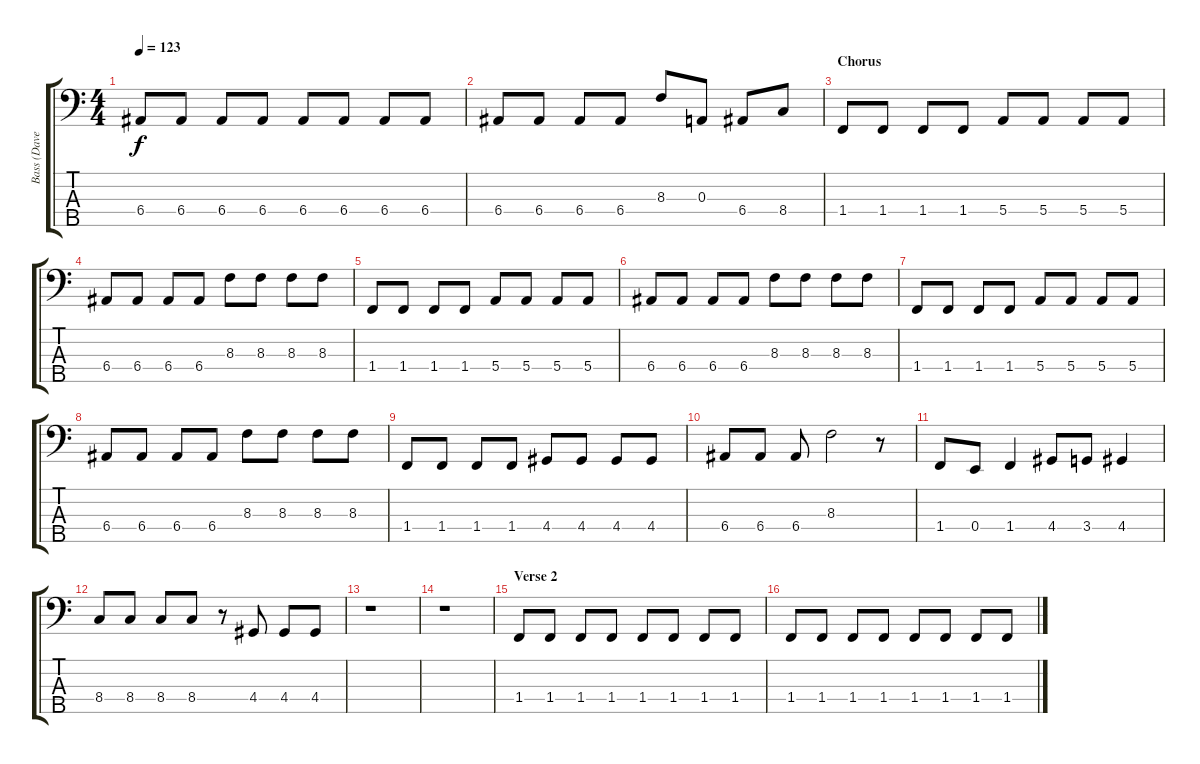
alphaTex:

\track ("Bass (Dave)" "Bass (Dave") {instrument electricbassfinger}
\staff {score tabs}
\tuning (G2 D2 A1 E1 B0) {hide}
\ts (4 4)
\tempo 123
\clef f4
\ks c
6.4.8{dy f} 6.4.8 6.4.8 6.4.8 6.4.8 6.4.8 6.4.8 6.4.8 |
6.4.8 6.4.8 6.4.8 6.4.8 8.3.8 0.3.8 6.4.8 8.4.8 |
\section ("" "Chorus")
1.4.8 1.4.8 1.4.8 1.4.8 5.4.8 5.4.8 5.4.8 5.4.8 |
6.4.8 6.4.8 6.4.8 6.4.8 8.3.8 8.3.8 8.3.8 8.3.8 |
1.4.8 1.4.8 1.4.8 1.4.8 5.4.8 5.4.8 5.4.8 5.4.8 |
6.4.8 6.4.8 6.4.8 6.4.8 8.3.8 8.3.8 8.3.8 8.3.8 |
1.4.8 1.4.8 1.4.8 1.4.8 5.4.8 5.4.8 5.4.8 5.4.8 |
6.4.8 6.4.8 6.4.8 6.4.8 8.3.8 8.3.8 8.3.8 8.3.8 |
1.4.8 1.4.8 1.4.8 1.4.8 4.4.8 4.4.8 4.4.8 4.4.8 |
6.4.8 6.4.8 6.4.8 8.3.2 r.8 |
1.4.8 0.4.8 1.4.4 4.4.8 3.4.8 4.4.4 |
8.4.8 8.4.8 8.4.8 8.4.8 r.8 4.4.8 4.4.8 4.4.8 |
r.1 |
r.1 |
\section ("" "Verse 2")
1.4.8 1.4.8 1.4.8 1.4.8 1.4.8 1.4.8 1.4.8 1.4.8 |
1.4.8 1.4.8 1.4.8 1.4.8 1.4.8 1.4.8 1.4.8 1.4.8
